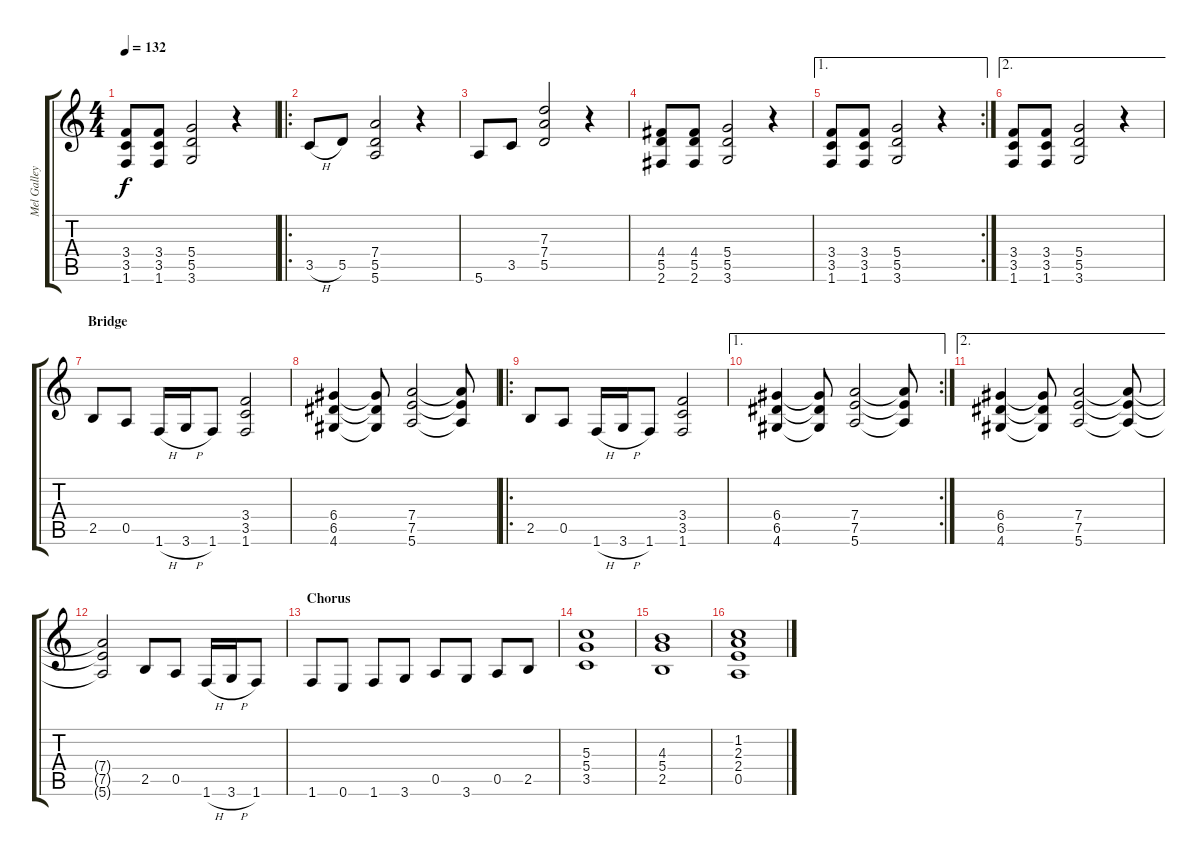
\track ("Mel Galley" "Mel Galley") {instrument distortionguitar}
\staff {score tabs}
\tuning (E4 B3 G3 D3 A2 E2) {hide}
\ts (4 4)
\tempo 132
\clef g2
\ks c
(3.4 3.5 1.6).8{dy f} (3.4 3.5 1.6).8 (5.4 5.5 3.6).2 r.4 |
\ro
3.5{h}.8 5.5.8 (7.4 5.5 5.6).2 r.4 |
5.6.8 3.5.8 (7.3 7.4 5.5).2 r.4 |
(4.4 5.5 2.6).8 (4.4 5.5 2.6).8 (5.4 5.5 3.6).2 r.4 |
\ae 1
\rc 2
(3.4 3.5 1.6).8 (3.4 3.5 1.6).8 (5.4 5.5 3.6).2 r.4 |
\ae 2
(3.4 3.5 1.6).8 (3.4 3.5 1.6).8 (5.4 5.5 3.6).2 r.4 |
\section ("" "Bridge")
2.5.8 0.5.8 1.6{h}.16 3.6{h}.16 1.6.8 (3.4 3.5 1.6).2 |
(6.4 6.5 4.6).4 (6.4{t} 6.5{t} 4.6{t}).8 (7.4 7.5 5.6).2 (7.4{t} 7.5{t} 5.6{t}).8 |
\ro
2.5.8 0.5.8 1.6{h}.16 3.6{h}.16 1.6.8 (3.4 3.5 1.6).2 |
\ae 1
\rc 2
(6.4 6.5 4.6).4 (6.4{t} 6.5{t} 4.6{t}).8 (7.4 7.5 5.6).2 (7.4{t} 7.5{t} 5.6{t}).8 |
\ae 2
(6.4 6.5 4.6).4 (6.4{t} 6.5{t} 4.6{t}).8 (7.4 7.5 5.6).2 (7.4{t} 7.5{t} 5.6{t}).8 |
(7.4{t} 7.5{t} 5.6{t}).2 2.5.8 0.5.8 1.6{h}.16 3.6{h}.16 1.6.8 |
\section ("" "Chorus")
1.6.8 0.6.8 1.6.8 3.6.8 0.5.8 3.6.8 0.5.8 2.5.8 |
(5.3 5.4 3.5).1 |
(4.3 5.4 2.5).1 |
(1.2 2.3 2.4 0.5).1
